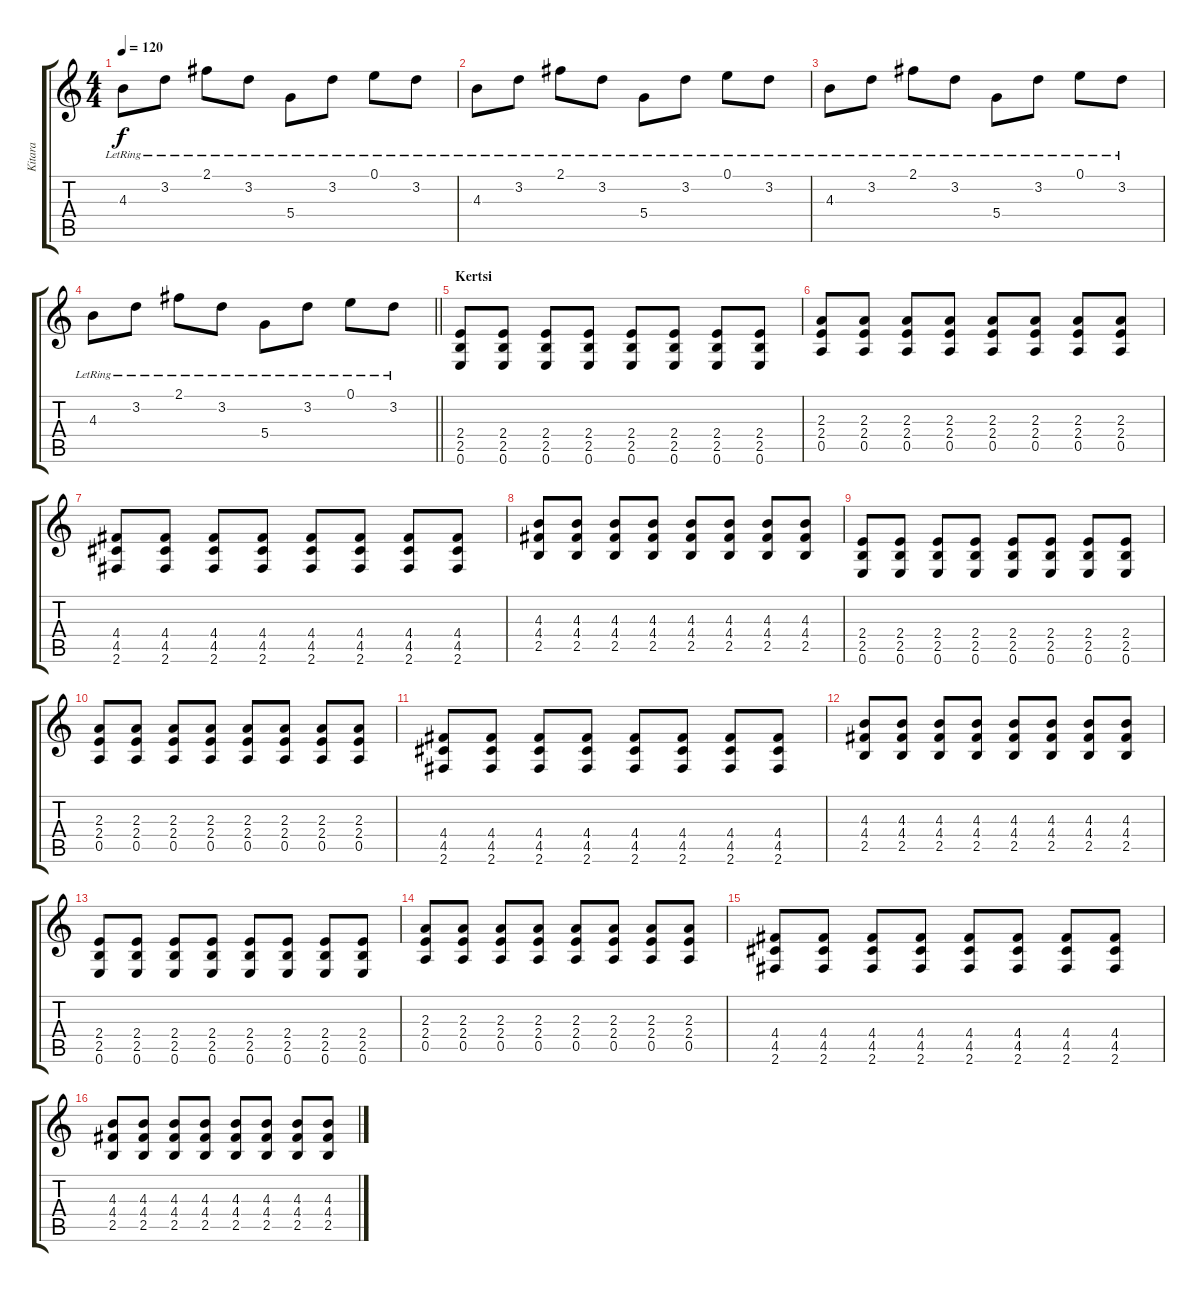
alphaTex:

\track ("Kitara" "Kitara") {instrument acousticguitarsteel}
\staff {score tabs}
\tuning (E4 B3 G3 D3 A2 E2) {hide}
\ts (4 4)
\tempo 120
\clef g2
\ks c
4.3{lr}.8{dy f} 3.2{lr}.8 2.1{lr}.8 3.2{lr}.8 5.4{lr}.8 3.2{lr}.8 0.1{lr}.8 3.2{lr}.8 |
4.3{lr}.8 3.2{lr}.8 2.1{lr}.8 3.2{lr}.8 5.4{lr}.8 3.2{lr}.8 0.1{lr}.8 3.2{lr}.8 |
4.3{lr}.8 3.2{lr}.8 2.1{lr}.8 3.2{lr}.8 5.4{lr}.8 3.2{lr}.8 0.1{lr}.8 3.2{lr}.8 |
\barLineRight lightlight
4.3{lr}.8 3.2{lr}.8 2.1{lr}.8 3.2{lr}.8 5.4{lr}.8 3.2{lr}.8 0.1{lr}.8 3.2{lr}.8 |
\section ("" "Kertsi")
(2.4 2.5 0.6).8{instrument distortionguitar} (2.4 2.5 0.6).8 (2.4 2.5 0.6).8 (2.4 2.5 0.6).8 (2.4 2.5 0.6).8 (2.4 2.5 0.6).8 (2.4 2.5 0.6).8 (2.4 2.5 0.6).8 |
(2.3 2.4 0.5).8 (2.3 2.4 0.5).8 (2.3 2.4 0.5).8 (2.3 2.4 0.5).8 (2.3 2.4 0.5).8 (2.3 2.4 0.5).8 (2.3 2.4 0.5).8 (2.3 2.4 0.5).8 |
(4.4 4.5 2.6).8 (4.4 4.5 2.6).8 (4.4 4.5 2.6).8 (4.4 4.5 2.6).8 (4.4 4.5 2.6).8 (4.4 4.5 2.6).8 (4.4 4.5 2.6).8 (4.4 4.5 2.6).8 |
(4.3 4.4 2.5).8 (4.3 4.4 2.5).8 (4.3 4.4 2.5).8 (4.3 4.4 2.5).8 (4.3 4.4 2.5).8 (4.3 4.4 2.5).8 (4.3 4.4 2.5).8 (4.3 4.4 2.5).8 |
(2.4 2.5 0.6).8{instrument distortionguitar} (2.4 2.5 0.6).8 (2.4 2.5 0.6).8 (2.4 2.5 0.6).8 (2.4 2.5 0.6).8 (2.4 2.5 0.6).8 (2.4 2.5 0.6).8 (2.4 2.5 0.6).8 |
(2.3 2.4 0.5).8 (2.3 2.4 0.5).8 (2.3 2.4 0.5).8 (2.3 2.4 0.5).8 (2.3 2.4 0.5).8 (2.3 2.4 0.5).8 (2.3 2.4 0.5).8 (2.3 2.4 0.5).8 |
(4.4 4.5 2.6).8 (4.4 4.5 2.6).8 (4.4 4.5 2.6).8 (4.4 4.5 2.6).8 (4.4 4.5 2.6).8 (4.4 4.5 2.6).8 (4.4 4.5 2.6).8 (4.4 4.5 2.6).8 |
(4.3 4.4 2.5).8 (4.3 4.4 2.5).8 (4.3 4.4 2.5).8 (4.3 4.4 2.5).8 (4.3 4.4 2.5).8 (4.3 4.4 2.5).8 (4.3 4.4 2.5).8 (4.3 4.4 2.5).8 |
(2.4 2.5 0.6).8{instrument distortionguitar} (2.4 2.5 0.6).8 (2.4 2.5 0.6).8 (2.4 2.5 0.6).8 (2.4 2.5 0.6).8 (2.4 2.5 0.6).8 (2.4 2.5 0.6).8 (2.4 2.5 0.6).8 |
(2.3 2.4 0.5).8 (2.3 2.4 0.5).8 (2.3 2.4 0.5).8 (2.3 2.4 0.5).8 (2.3 2.4 0.5).8 (2.3 2.4 0.5).8 (2.3 2.4 0.5).8 (2.3 2.4 0.5).8 |
(4.4 4.5 2.6).8 (4.4 4.5 2.6).8 (4.4 4.5 2.6).8 (4.4 4.5 2.6).8 (4.4 4.5 2.6).8 (4.4 4.5 2.6).8 (4.4 4.5 2.6).8 (4.4 4.5 2.6).8 |
(4.3 4.4 2.5).8 (4.3 4.4 2.5).8 (4.3 4.4 2.5).8 (4.3 4.4 2.5).8 (4.3 4.4 2.5).8 (4.3 4.4 2.5).8 (4.3 4.4 2.5).8 (4.3 4.4 2.5).8
